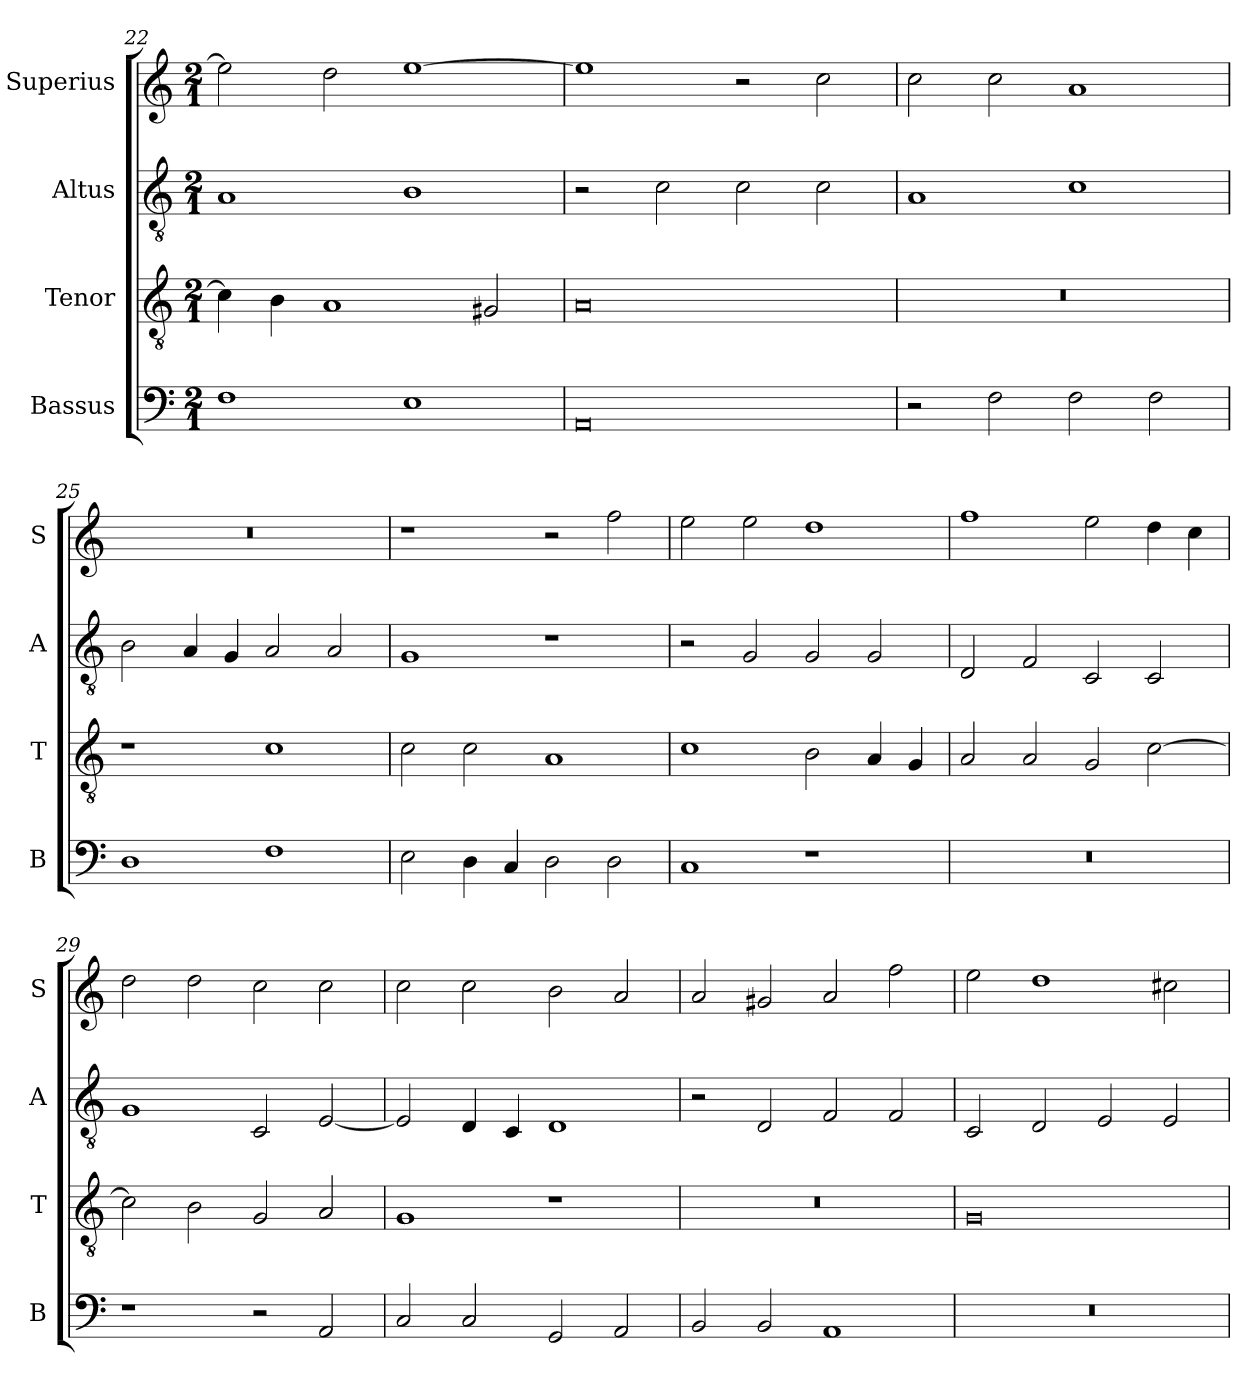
**kern	**kern	**kern	**kern
*part4	*part3	*part2	*part1
*staff4	*staff3	*staff2	*staff1
*I"Bassus	*I"Tenor	*I"Altus	*I"Superius
*I'B	*I'T	*I'A	*I'S
*clefF4	*clefGv2	*clefGv2	*clefG2
*k[]	*k[]	*k[]	*k[]
*C:	*C:	*C:	*C:
*M2/1	*M2/1	*M2/1	*M2/1
=22	=22	=22	=22
1F	4c]	1A	2ee]
.	4B	.	.
.	1A	.	2dd
1E	.	1B	[1ee
.	2G#X	.	.
=23	=23	=23	=23
0AA	0A	2r	1ee]
.	.	2c	.
.	.	2c	2r
.	.	2c	2cc
=24	=24	=24	=24
2r	0r	1A	2cc
2F	.	.	2cc
2F	.	1c	1a
2F	.	.	.
=25	=25	=25	=25
1D	1r	2B	0r
.	.	4A	.
.	.	4G	.
1F	1c	2A	.
.	.	2A	.
=26	=26	=26	=26
2E	2c	1G	1r
4D	2c	.	.
4C	.	.	.
2D	1A	1r	2r
2D	.	.	2ff
=27	=27	=27	=27
1C	1c	2r	2ee
.	.	2G	2ee
1r	2B	2G	1dd
.	4A	2G	.
.	4G	.	.
=28	=28	=28	=28
0r	2A	2D	1ff
.	2A	2F	.
.	2G	2C	2ee
.	[2c	2C	4dd
.	.	.	4cc
=29	=29	=29	=29
1r	2c]	1G	2dd
.	2B	.	2dd
2r	2G	2C	2cc
2AA	2A	[2E	2cc
=30	=30	=30	=30
2C	1G	2E]	2cc
2C	.	4D	2cc
.	.	4C	.
2GG	1r	1D	2b
2AA	.	.	2a
=31	=31	=31	=31
2BB	0r	2r	2a
2BB	.	2D	2g#X
1AA	.	2F	2a
.	.	2F	2ff
=32	=32	=32	=32
0r	0G	2C	2ee
.	.	2D	1dd
.	.	2E	.
.	.	2E	2cc#X
=	=	=	=
*-	*-	*-	*-
